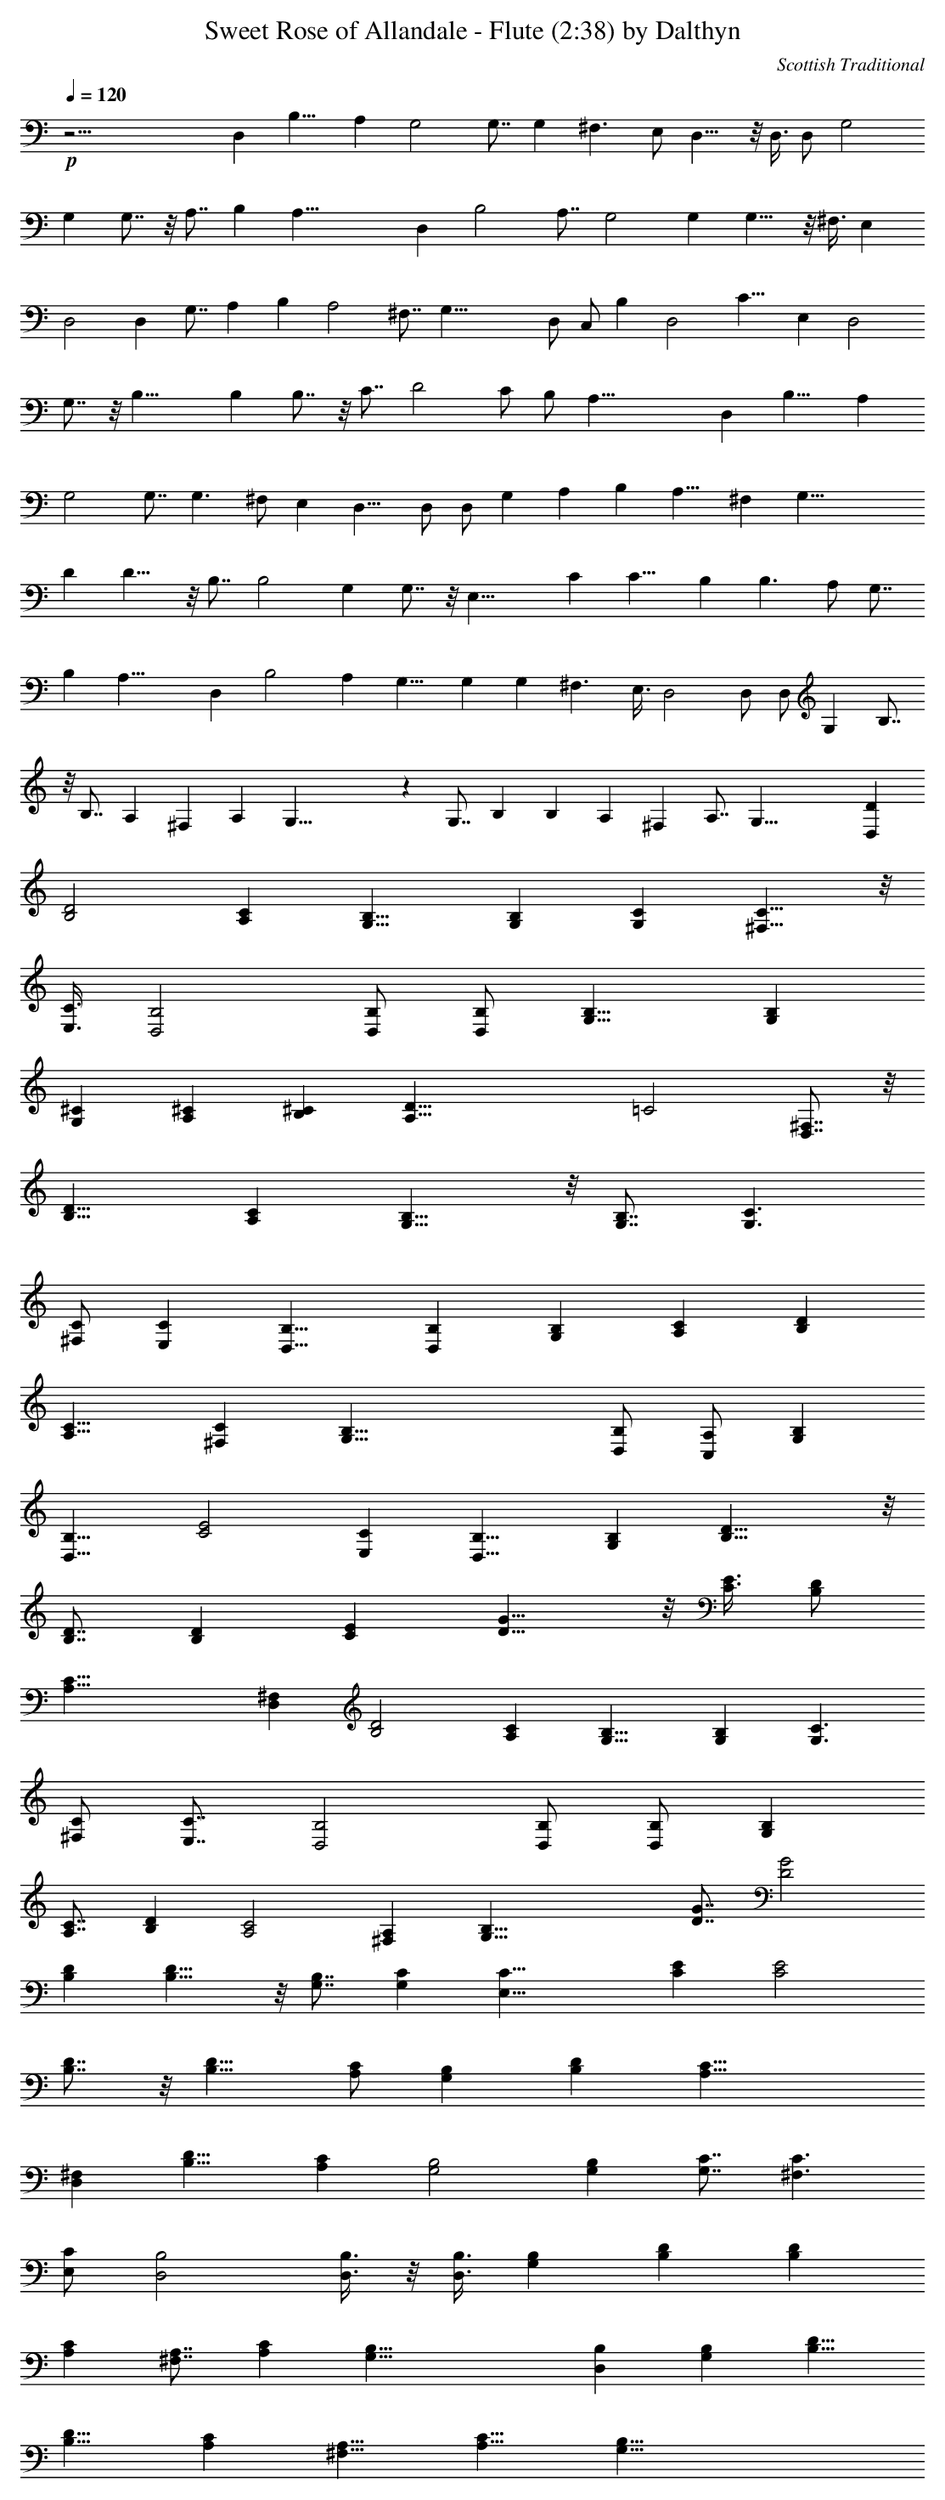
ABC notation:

X:1
T:Sweet Rose of Allandale - Flute (2:38) by Dalthyn
C:Scottish Traditional
L:1/4
Q:120
K:C
+p+
z43/4 D, B,15/8 A, G,2 G,7/8 G, ^F,3/2 E,/2 D,15/8 z/8 D,3/8 D,/2 G,2
G, G,7/8 z/8 A,7/8 B, A,39/8 D, B,2 A,7/8 G,2 G, G,11/8 z/8 ^F,3/8 E,
D,2 D, G,7/8 A, B, A,2 ^F,7/8 G,39/8 D,/2 C,/2 B, D,2 C15/8 E, D,2
G,7/8 z/8 B,23/8 B, B,7/8 z/8 C7/8 D2 C/2 B,/2 A,39/8 D, B,15/8 A,
G,2 G,7/8 G,3/2 ^F,/2 E, D,15/8 D,/2 D,/2 G, A, B, A,15/8 ^F, G,39/8
D D15/8 z/8 B,7/8 B,2 G, G,7/8 z/8 E,31/8 C C15/8 B, B,3/2 A,/2 G,7/8
B, A,31/8 D, B,2 A, G,15/8 G, G, ^F,3/2 E,3/8 D,2 D,/2 D,/2 G, B,7/8
z/8 B,7/8 A, ^F, A, G,39/8 z G,7/8 B, B, A, ^F, A,7/8 G,39/8 [D,D]
[B,2D2] [A,C] [G,15/8B,15/8] [G,B,] [G,C] [^F,11/8C11/8] z/8
[E,3/8C3/8] [D,2B,2] [D,/2B,/2] [D,/2B,/2] [G,15/8B,15/8] [G,B,]
[G,^C] [A,^C] [B,^C] [A,39/8D23/8] =C2 [D,7/8^F,7/8] z/8
[B,15/8D15/8] [A,C] [G,15/8B,15/8] z/8 [G,7/8B,7/8] [G,3/2C3/2]
[^F,/2C/2] [E,C] [D,15/8B,15/8] [D,B,] [G,B,] [A,C] [B,D]
[A,15/8C15/8] [^F,C] [G,39/8B,39/8] [D,/2B,/2] [C,/2A,/2] [B,G,]
[D,15/8B,15/8] [C2E2] [E,C] [D,15/8B,15/8] [G,B,] [B,23/8D23/8] z/8
[B,7/8D7/8] [B,D] [CE] [D15/8G15/8] z/8 [C3/8E3/8] [B,/2D/2]
[A,39/8C39/8] [D,^F,] [B,2D2] [A,C] [G,15/8B,15/8] [G,B,] [G,3/2C3/2]
[^F,/2C/2] [E,7/8C7/8] [D,2B,2] [D,/2B,/2] [D,/2B,/2] [G,B,]
[A,7/8C7/8] [B,D] [A,2C2] [^F,A,] [G,39/8B,39/8] [D7/8G7/8] [D2G2]
[B,D] [B,15/8D15/8] z/8 [G,7/8B,7/8] [G,C] [E,31/8C31/8] [CE] [C2E2]
[B,7/8D7/8] z/8 [B,11/8D11/8] [A,/2C/2] [G,B,] [B,D] [A,31/8C31/8]
[D,^F,] [B,15/8D15/8] [A,C] [G,2B,2] [G,B,] [G,7/8C7/8] [^F,3/2C3/2]
[E,/2C/2] [D,2B,2] [D,3/8B,3/8] z/8 [D,3/8B,3/8] [G,B,] [B,D] [B,D]
[A,C] [^F,7/8A,7/8] [A,C] [G,39/8B,39/8] [D,B,] [G,B,] [B,9/8D9/8]
[B,9/8D9/8] [A,C] [^F,9/8A,9/8] [A,9/8C9/8] [G,47/8B,47/8]
